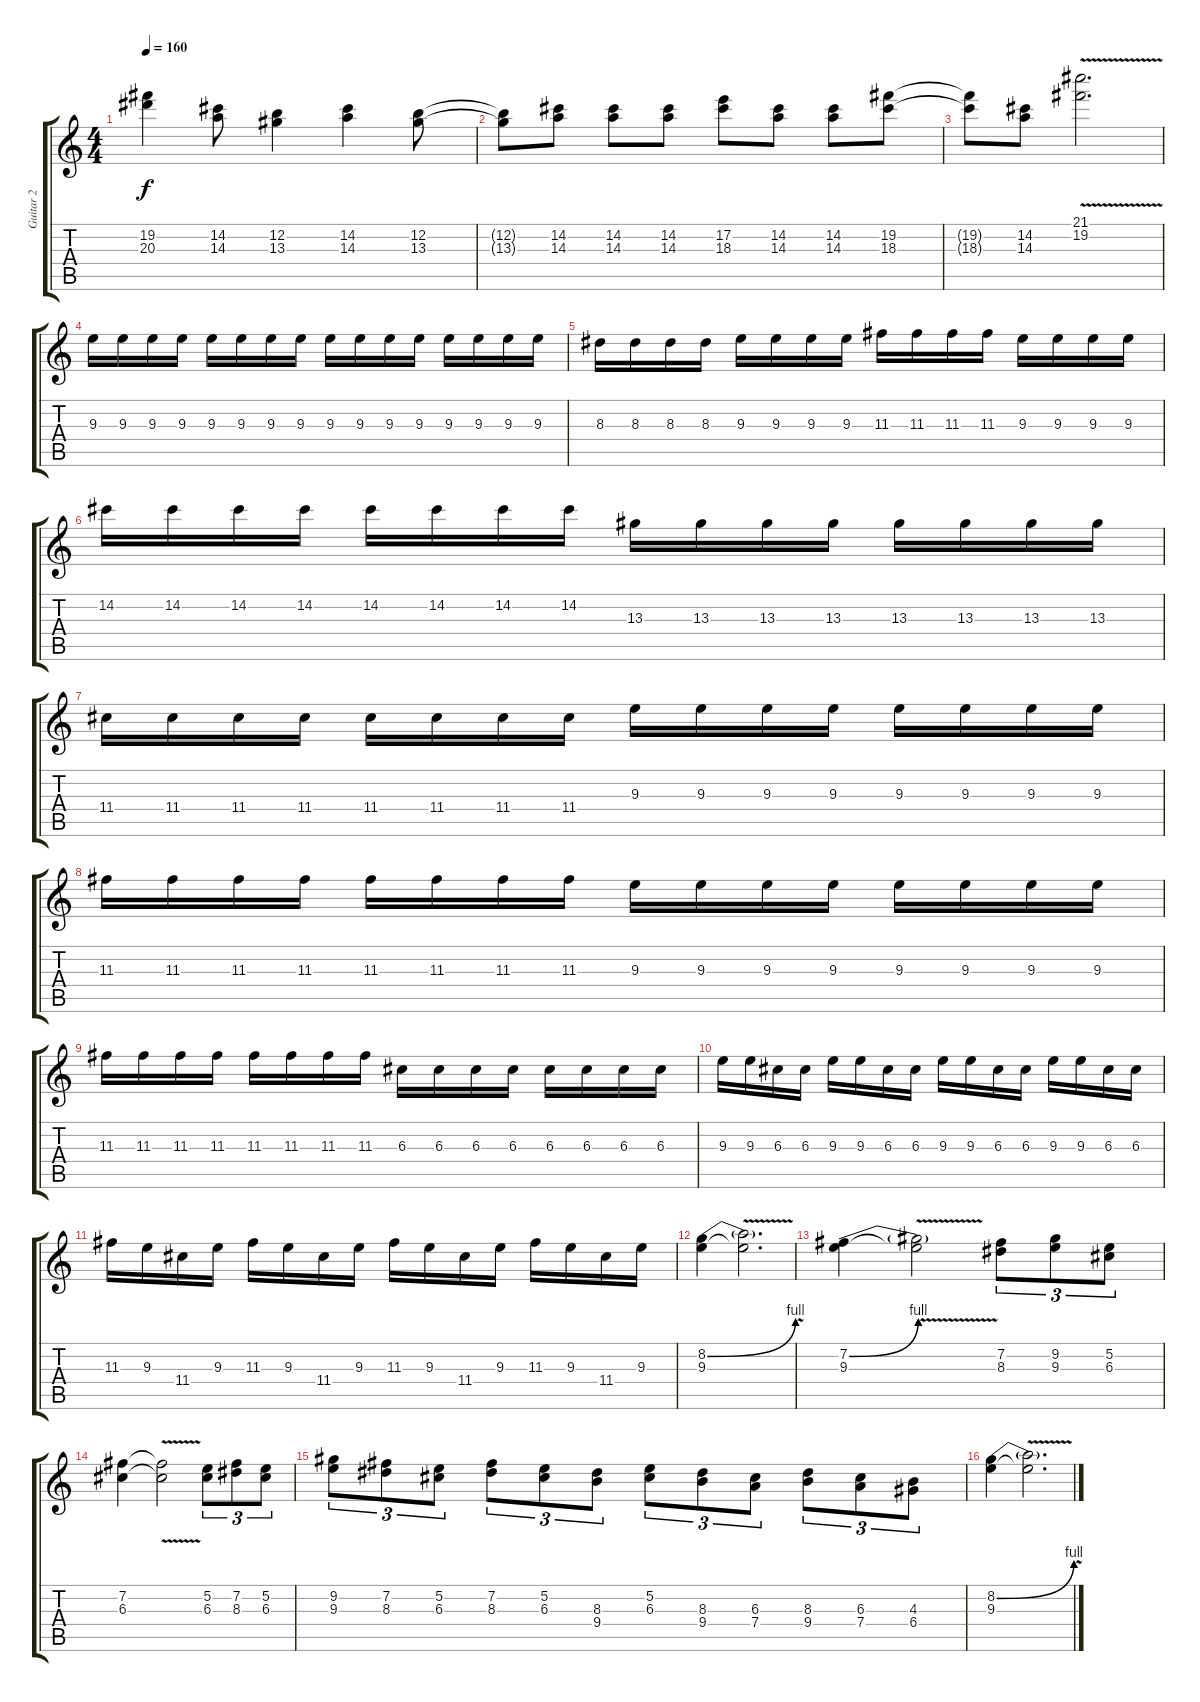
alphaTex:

\track ("Guitar 2" "Guitar 2") {instrument distortionguitar}
\staff {score tabs}
\tuning (E4 B3 G3 D3 A2 E2) {hide}
\ts (4 4)
\tempo 160
\clef g2
\ks c
(19.2 20.3).4{dy f} (14.2 14.3).8 (12.2 13.3).4 (14.2 14.3).4 (12.2 13.3).8 |
(12.2{t} 13.3{t}).8 (14.2 14.3).8 (14.2 14.3).8 (14.2 14.3).8 (17.2 18.3).8 (14.2 14.3).8 (14.2 14.3).8 (19.2 18.3).8 |
(19.2{t} 18.3{t}).8 (14.2 14.3).8 (21.1{v} 19.2{v}).2{d} |
9.3.16{volume 14} 9.3.16 9.3.16 9.3.16 9.3.16 9.3.16 9.3.16 9.3.16 9.3.16 9.3.16 9.3.16 9.3.16 9.3.16 9.3.16 9.3.16 9.3.16 |
8.3.16 8.3.16 8.3.16 8.3.16 9.3.16 9.3.16 9.3.16 9.3.16 11.3.16 11.3.16 11.3.16 11.3.16 9.3.16 9.3.16 9.3.16 9.3.16 |
14.2.16 14.2.16 14.2.16 14.2.16 14.2.16 14.2.16 14.2.16 14.2.16 13.3.16 13.3.16 13.3.16 13.3.16 13.3.16 13.3.16 13.3.16 13.3.16 |
11.4.16 11.4.16 11.4.16 11.4.16 11.4.16 11.4.16 11.4.16 11.4.16 9.3.16 9.3.16 9.3.16 9.3.16 9.3.16 9.3.16 9.3.16 9.3.16 |
11.3.16 11.3.16 11.3.16 11.3.16 11.3.16 11.3.16 11.3.16 11.3.16 9.3.16 9.3.16 9.3.16 9.3.16 9.3.16 9.3.16 9.3.16 9.3.16 |
11.3.16 11.3.16 11.3.16 11.3.16 11.3.16 11.3.16 11.3.16 11.3.16 6.3.16 6.3.16 6.3.16 6.3.16 6.3.16 6.3.16 6.3.16 6.3.16 |
9.3.16 9.3.16 6.3.16 6.3.16 9.3.16 9.3.16 6.3.16 6.3.16 9.3.16 9.3.16 6.3.16 6.3.16 9.3.16 9.3.16 6.3.16 6.3.16 |
11.3.16 9.3.16 11.4.16 9.3.16 11.3.16 9.3.16 11.4.16 9.3.16 11.3.16 9.3.16 11.4.16 9.3.16 11.3.16 9.3.16 11.4.16 9.3.16 |
(8.2{be (bend 0 0 60 4)} 9.3).4 (8.2{v t} 9.3{t}).2{d} |
(7.2{be (bend 0 0 60 4)} 9.3).4 (7.2{v t} 9.3{t}).2 (7.2 8.3).8{tu (3 2)} (9.2 9.3).8{tu (3 2)} (5.2 6.3).8{tu (3 2)} |
(7.2 6.3).4 (7.2{v t} 6.3{t}).2 (5.2 6.3).8{tu (3 2)} (7.2 8.3).8{tu (3 2)} (5.2 6.3).8{tu (3 2)} |
(9.2 9.3).8{tu (3 2)} (7.2 8.3).8{tu (3 2)} (5.2 6.3).8{tu (3 2)} (7.2 8.3).8{tu (3 2)} (5.2 6.3).8{tu (3 2)} (8.3 9.4).8{tu (3 2)} (5.2 6.3).8{tu (3 2)} (8.3 9.4).8{tu (3 2)} (6.3 7.4).8{tu (3 2)} (8.3 9.4).8{tu (3 2)} (6.3 7.4).8{tu (3 2)} (4.3 6.4).8{tu (3 2)} |
(8.2{be (bend 0 0 60 4)} 9.3).4 (8.2{v t} 9.3{t}).2{d}
